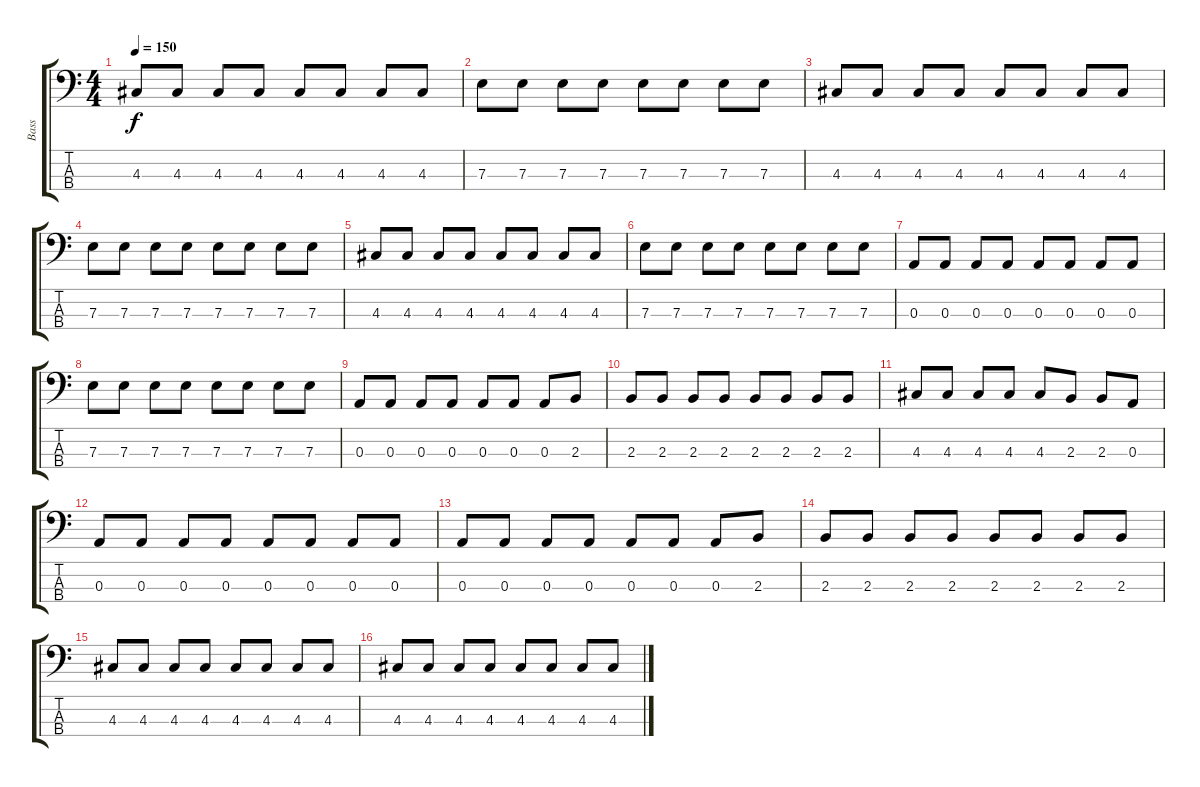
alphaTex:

\track ("Bass" "Bass") {instrument electricbasspick}
\staff {score tabs}
\tuning (G2 D2 A1 E1) {hide}
\ts (4 4)
\tempo 150
\clef f4
\ks c
4.3.8{dy f} 4.3.8 4.3.8 4.3.8 4.3.8 4.3.8 4.3.8 4.3.8 |
7.3.8 7.3.8 7.3.8 7.3.8 7.3.8 7.3.8 7.3.8 7.3.8 |
4.3.8 4.3.8 4.3.8 4.3.8 4.3.8 4.3.8 4.3.8 4.3.8 |
7.3.8 7.3.8 7.3.8 7.3.8 7.3.8 7.3.8 7.3.8 7.3.8 |
4.3.8 4.3.8 4.3.8 4.3.8 4.3.8 4.3.8 4.3.8 4.3.8 |
7.3.8 7.3.8 7.3.8 7.3.8 7.3.8 7.3.8 7.3.8 7.3.8 |
0.3.8 0.3.8 0.3.8 0.3.8 0.3.8 0.3.8 0.3.8 0.3.8 |
7.3.8 7.3.8 7.3.8 7.3.8 7.3.8 7.3.8 7.3.8 7.3.8 |
0.3.8 0.3.8 0.3.8 0.3.8 0.3.8 0.3.8 0.3.8 2.3.8 |
2.3.8 2.3.8 2.3.8 2.3.8 2.3.8 2.3.8 2.3.8 2.3.8 |
4.3.8 4.3.8 4.3.8 4.3.8 4.3.8 2.3.8 2.3.8 0.3.8 |
0.3.8 0.3.8 0.3.8 0.3.8 0.3.8 0.3.8 0.3.8 0.3.8 |
0.3.8 0.3.8 0.3.8 0.3.8 0.3.8 0.3.8 0.3.8 2.3.8 |
2.3.8 2.3.8 2.3.8 2.3.8 2.3.8 2.3.8 2.3.8 2.3.8 |
4.3.8 4.3.8 4.3.8 4.3.8 4.3.8 4.3.8 4.3.8 4.3.8 |
4.3.8 4.3.8 4.3.8 4.3.8 4.3.8 4.3.8 4.3.8 4.3.8
